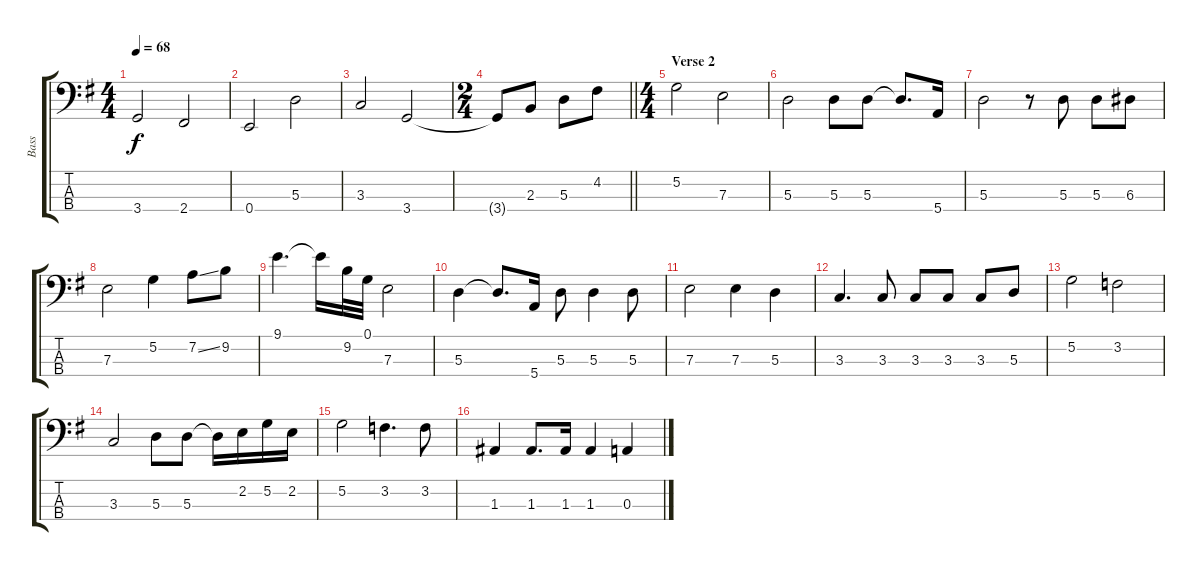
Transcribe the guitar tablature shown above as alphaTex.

\track ("Bass" "Bass") {instrument electricbassfinger}
\staff {score tabs}
\tuning (G2 D2 A1 E1) {hide}
\ts (4 4)
\tempo 68
\clef f4
\ks g
3.4.2{dy f} 2.4.2 |
0.4.2 5.3.2 |
3.3.2 3.4.2 |
\ts (2 4)
\barLineRight lightlight
3.4{t}.8 2.3.8 5.3.8 4.2.8 |
\ts (4 4)
\section ("" "Verse 2")
5.2.2 7.3.2 |
5.3.2 5.3.8 5.3.8 5.3{t}.8{d} 5.4.16 |
5.3.2 r.8 5.3.8 5.3.8 6.3.8 |
7.3.2 5.2.4 7.2{ss}.8 9.2.8 |
9.1.4{d} 9.1{t}.16 9.2.32 0.1.32 7.3.2 |
5.3.4 5.3{t}.8{d} 5.4.16 5.3.8 5.3.4 5.3.8 |
7.3.2 7.3.4 5.3.4 |
3.3.4{d} 3.3.8 3.3.8 3.3.8 3.3.8 5.3.8 |
5.2.2 3.2.2 |
3.3.2 5.3.8 5.3.8 5.3{t}.16 2.2.16 5.2.16 2.2.16 |
5.2.2 3.2.4{d} 3.2.8 |
1.3.4 1.3.8{d} 1.3.16 1.3.4 0.3.4
